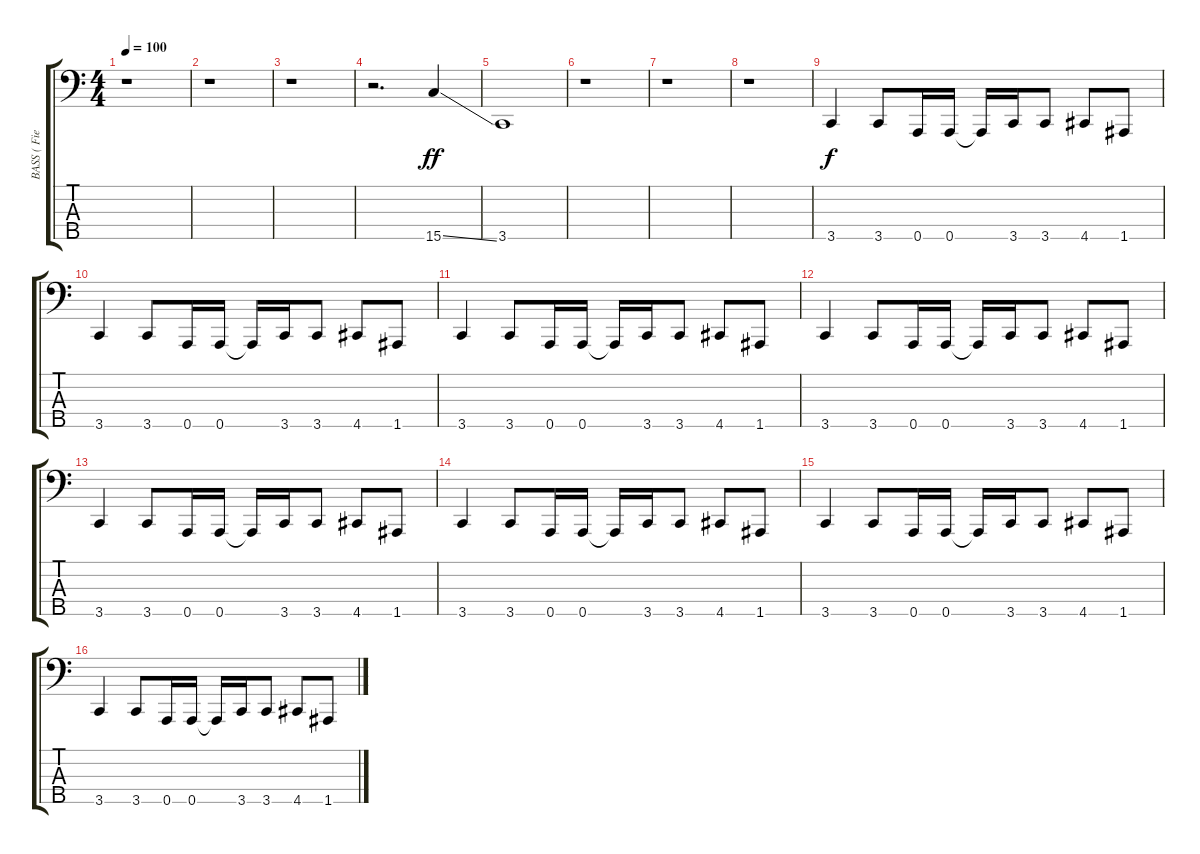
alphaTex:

\track ("BASS ( Fieldy ) - Bilf Dog" "BASS ( Fie") {instrument slapbass1}
\staff {score tabs}
\tuning (F2 C2 G1 D1 A0) {hide}
\ts (4 4)
\tempo 100
\clef f4
\ks c
r.1{dy ff instrument slapbass1} |
r.1 |
r.1 |
r.2{d} 15.5{ss}.4{instrument electricbassfinger} |
3.5.1 |
r.1 |
r.1 |
r.1 |
3.5.4{dy f instrument slapbass1} 3.5.8 0.5.16 0.5.16 0.5{t}.16 3.5.16 3.5.8 4.5.8 1.5.8 |
3.5.4{instrument slapbass1} 3.5.8 0.5.16 0.5.16 0.5{t}.16 3.5.16 3.5.8 4.5.8 1.5.8 |
3.5.4{instrument slapbass1} 3.5.8 0.5.16 0.5.16 0.5{t}.16 3.5.16 3.5.8 4.5.8 1.5.8 |
3.5.4{instrument slapbass1} 3.5.8 0.5.16 0.5.16 0.5{t}.16 3.5.16 3.5.8 4.5.8 1.5.8 |
3.5.4{instrument slapbass1} 3.5.8 0.5.16 0.5.16 0.5{t}.16 3.5.16 3.5.8 4.5.8 1.5.8 |
3.5.4{instrument slapbass1} 3.5.8 0.5.16 0.5.16 0.5{t}.16 3.5.16 3.5.8 4.5.8 1.5.8 |
3.5.4{instrument slapbass1} 3.5.8 0.5.16 0.5.16 0.5{t}.16 3.5.16 3.5.8 4.5.8 1.5.8 |
3.5.4{instrument slapbass1} 3.5.8 0.5.16 0.5.16 0.5{t}.16 3.5.16 3.5.8 4.5.8 1.5.8
